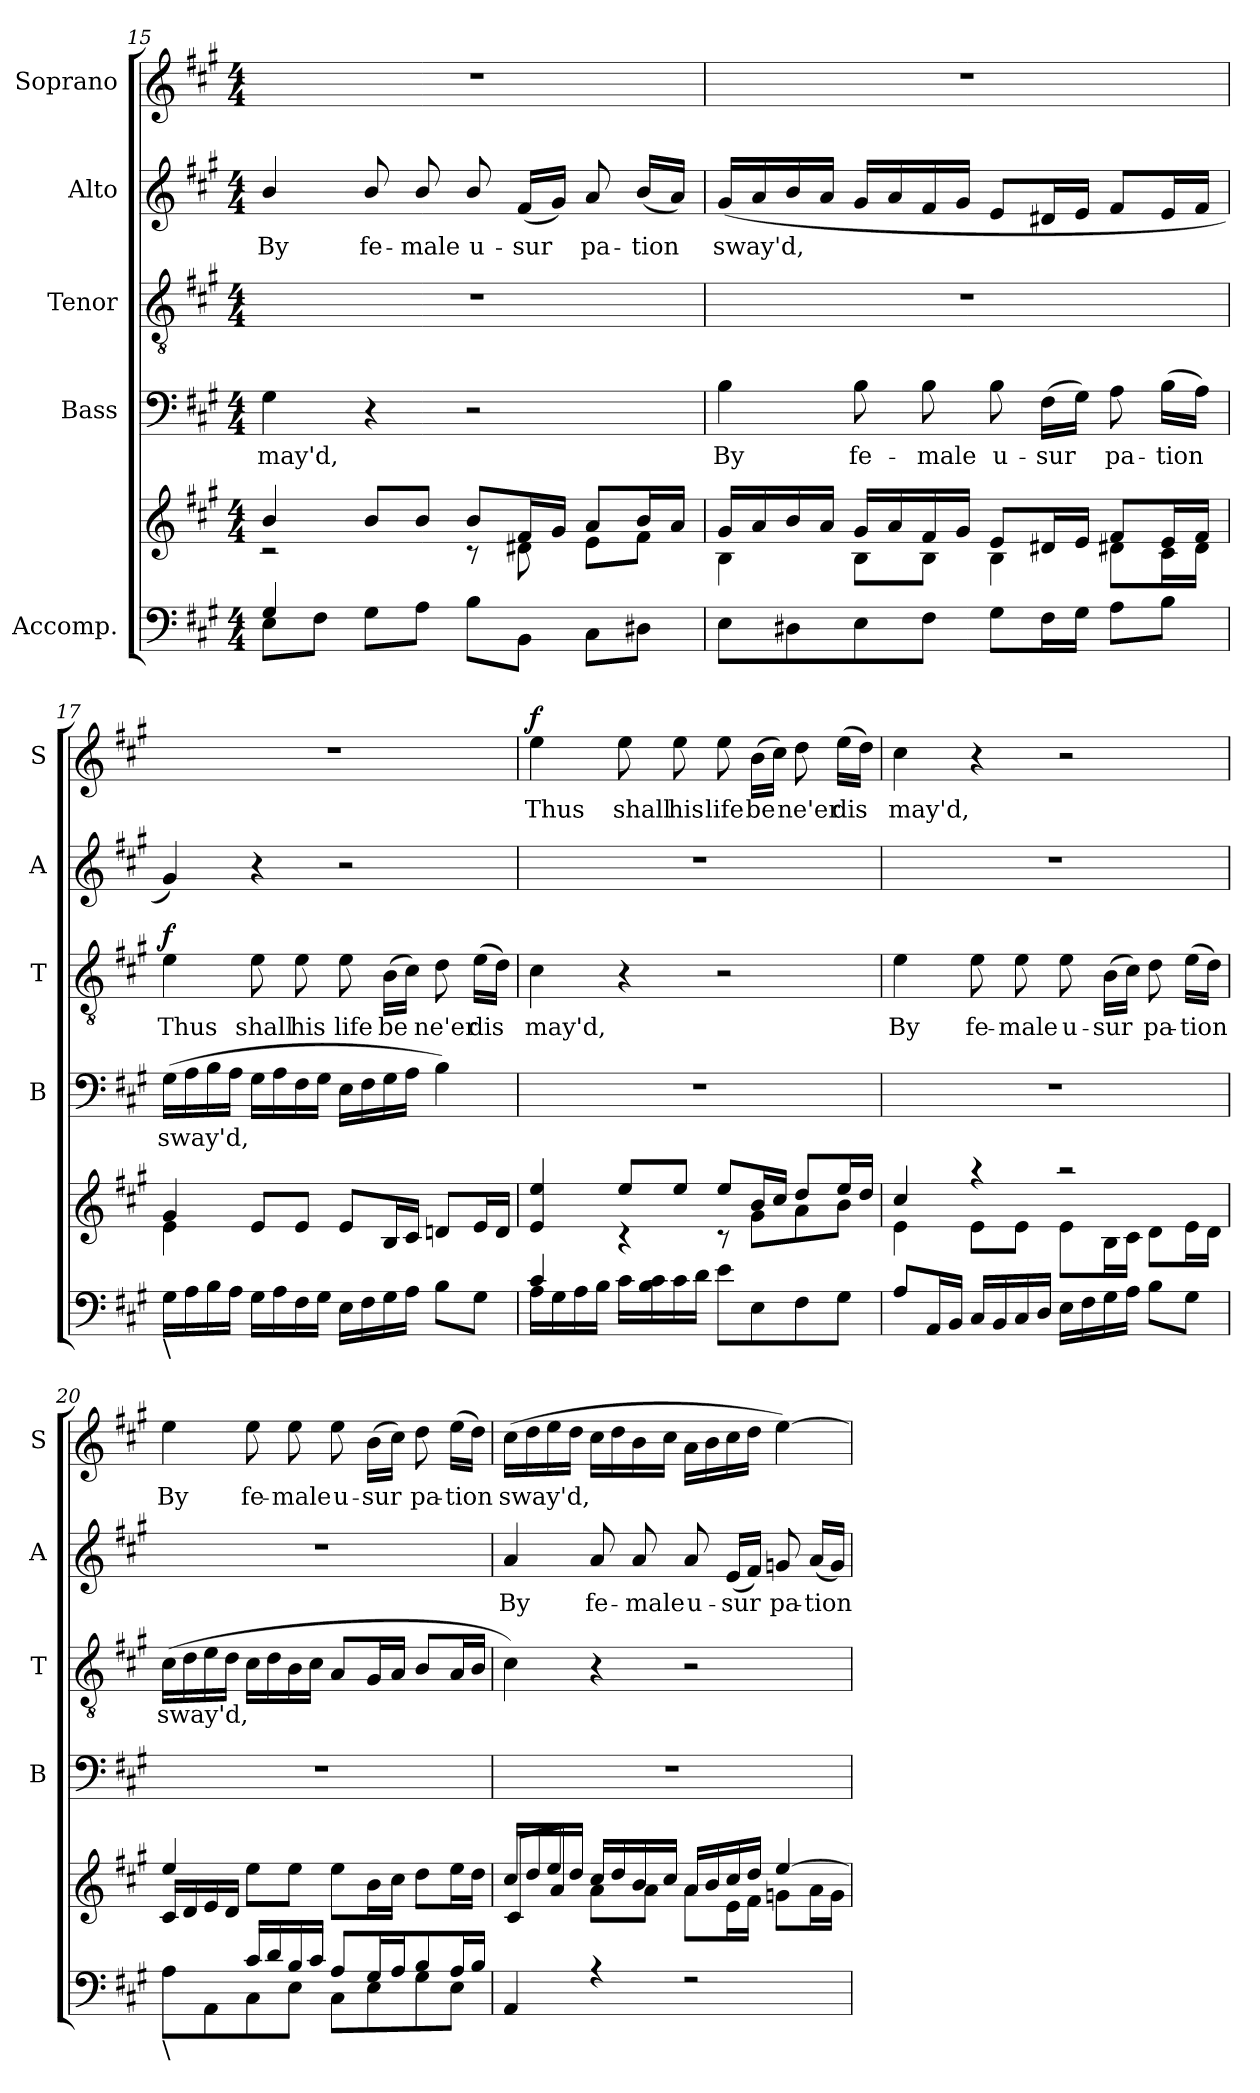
**kern	**kern	**kern	**text	**kern	**text	**dynam	**kern	**text	**kern	**text	**dynam
*part5	*part5	*part4	*part4	*part3	*part3	*part3	*part2	*part2	*part1	*part1	*part1
*staff6	*staff5	*staff4	*staff4	*staff3	*staff3	*staff3	*staff2	*staff2	*staff1	*staff1	*staff1
*I"Accomp.	*	*I"Bass	*	*I"Tenor	*	*	*I"Alto	*	*I"Soprano	*	*
*	*	*I'B	*	*I'T	*	*	*I'A	*	*I'S	*	*
*clefF4	*clefG2	*clefF4	*	*clefGv2	*	*	*clefG2	*	*clefG2	*	*
*k[f#c#g#]	*k[f#c#g#]	*k[f#c#g#]	*	*k[f#c#g#]	*	*	*k[f#c#g#]	*	*k[f#c#g#]	*	*
*A:	*A:	*A:	*	*A:	*	*	*A:	*	*A:	*	*
*M4/4	*M4/4	*M4/4	*	*M4/4	*	*	*M4/4	*	*M4/4	*	*
=15	=15	=15	=15	=15	=15	=15	=15	=15	=15	=15	=15
*^	*^	*	*	*	*	*	*	*	*	*	*
!	!	!	!	!	!LO:LY:b	!	!	!	!	!LO:LY:b	!	!	!
4G#/	8E\L	4b/	2rc	4G#\	may'd,	1r	.	.	4b/	By	1r	.	.
.	8F#\J	.	.	.	.	.	.	.	.	.	.	.	.
!	!	!	!	!	!	!	!	!	!	!LO:LY:b	!	!	!
4ryy	8G#\L	8b/L	.	4r	.	.	.	.	8b/	fe-	.	.	.
!	!	!	!	!	!	!	!	!	!	!LO:LY:b	!	!	!
.	8A\J	8b/J	.	.	.	.	.	.	8b/	-male	.	.	.
!	!	!	!	!	!	!	!	!	!	!LO:LY:b	!	!	!
8B\L	2ryy	8b/L	8rc	2r	.	.	.	.	8b/	u-	.	.	.
!	!	!	!	!	!	!	!	!	!	!LO:LY:b	!	!	!
8BB\J	.	16f#/L	8d#X\	.	.	.	.	.	(<16f#/LL	-sur­	.	.	.
.	.	16g#/JJ	.	.	.	.	.	.	16g#/JJ)	.	.	.	.
!	!	!	!	!	!	!	!	!	!	!LO:LY:b	!	!	!
8C#\L	.	8a/L	8e\L	.	.	.	.	.	8a/	pa-	.	.	.
!	!	!	!	!	!	!	!	!	!	!LO:LY:b	!	!	!
8D#X\J	.	16b/L	8f#\J	.	.	.	.	.	(<16b/LL	-tion	.	.	.
.	.	16a/JJ	.	.	.	.	.	.	16a/JJ)	.	.	.	.
*v	*v	*	*	*	*	*	*	*	*	*	*	*	*
!!LO:PB:g=z
=16	=16	=16	=16	=16	=16	=16	=16	=16	=16	=16	=16	=16
!	!	!	!	!LO:LY:b	!	!	!	!	!LO:LY:b	!	!	!
8E\L	16g#/LL	4B\	4B\	By	1r	.	.	(<16g#/LL	sway'd,	1r	.	.
.	16a/	.	.	.	.	.	.	16a/	.	.	.	.
8D#X\	16b/	.	.	.	.	.	.	16b/	.	.	.	.
.	16a/JJ	.	.	.	.	.	.	16a/JJ	.	.	.	.
!	!	!	!	!LO:LY:b	!	!	!	!	!	!	!	!
8E\	16g#/LL	8B\L	8B\	fe-	.	.	.	16g#/LL	.	.	.	.
.	16a/	.	.	.	.	.	.	16a/	.	.	.	.
!	!	!	!	!LO:LY:b	!	!	!	!	!	!	!	!
8F#\J	16f#/	8B\J	8B\	-male	.	.	.	16f#/	.	.	.	.
.	16g#/JJ	.	.	.	.	.	.	16g#/JJ	.	.	.	.
!	!	!	!	!LO:LY:b	!	!	!	!	!	!	!	!
8G#\L	8e/L	4B\	8B\	u-	.	.	.	8e/L	.	.	.	.
!	!	!	!	!LO:LY:b	!	!	!	!	!	!	!	!
16F#\L	16d#X/L	.	(>16F#\LL	-sur­	.	.	.	16d#X/L	.	.	.	.
16G#\JJ	16e/JJ	.	16G#\JJ)	.	.	.	.	16e/JJ	.	.	.	.
!	!	!	!	!LO:LY:b	!	!	!	!	!	!	!	!
8A\L	8f#/L	8d#X\L	8A\	pa-	.	.	.	8f#/L	.	.	.	.
!	!	!	!	!LO:LY:b	!	!	!	!	!	!	!	!
8B\J	16e/L	16c#\L	(>16B\LL	-tion	.	.	.	16e/L	.	.	.	.
.	16f#/JJ	16d#\JJ	16A\JJ)	.	.	.	.	16f#/JJ	.	.	.	.
=17	=17	=17	=17	=17	=17	=17	=17	=17	=17	=17	=17	=17
!LO:TX:b:t=\	!	!	!	!	!	!	!	!	!	!	!	!
!	!	!	!	!LO:LY:b	!	!LO:LY:b	!LO:DY:b	!	!	!	!	!
16G#\LL	4g#/	4e\	(>16G#\LL	sway'd,	4e\	Thus	f	4g#/)	.	1r	.	.
16A\	.	.	16A\	.	.	.	.	.	.	.	.	.
16B\	.	.	16B\	.	.	.	.	.	.	.	.	.
16A\JJ	.	.	16A\JJ	.	.	.	.	.	.	.	.	.
!	!	!	!	!	!	!LO:LY:b	!	!	!	!	!	!
16G#\LL	8e/L	4ryy	16G#\LL	.	8e\	shall	.	4r	.	.	.	.
16A\	.	.	16A\	.	.	.	.	.	.	.	.	.
!	!	!	!	!	!	!LO:LY:b	!	!	!	!	!	!
16F#\	8e/J	.	16F#\	.	8e\	his	.	.	.	.	.	.
16G#\JJ	.	.	16G#\JJ	.	.	.	.	.	.	.	.	.
!	!	!	!	!	!	!LO:LY:b	!	!	!	!	!	!
16E\LL	8e/L	2ryy	16E\LL	.	8e\	life	.	2r	.	.	.	.
16F#\	.	.	16F#\	.	.	.	.	.	.	.	.	.
!	!	!	!	!	!	!LO:LY:b	!	!	!	!	!	!
16G#\	16B/L	.	16G#\	.	(>16B\LL	be	.	.	.	.	.	.
16A\JJ	16c#/JJ	.	16A\JJ	.	16c#\JJ)	.	.	.	.	.	.	.
!	!	!	!	!	!	!LO:LY:b	!	!	!	!	!	!
8B\L	8dn/L	.	4B\)	.	8d\	ne'er	.	.	.	.	.	.
!	!	!	!	!	!	!LO:LY:b	!	!	!	!	!	!
8G#\J	16e/L	.	.	.	(>16e\LL	dis­	.	.	.	.	.	.
.	16d/JJ	.	.	.	16d\JJ)	.	.	.	.	.	.	.
!!LO:LB:g=z
=18	=18	=18	=18	=18	=18	=18	=18	=18	=18	=18	=18	=18
*^	*	*	*	*	*	*	*	*	*	*	*	*
!	!	!	!	!	!	!	!LO:LY:b	!	!	!	!	!LO:LY:b	!LO:DY:b
4c#/	16A\LL	4e/ 4ee/	4ryy	1r	.	4c#\	may'd,	.	1r	.	4ee\	Thus	f
.	16G#\	.	.	.	.	.	.	.	.	.	.	.	.
.	16A\	.	.	.	.	.	.	.	.	.	.	.	.
.	16B\JJ	.	.	.	.	.	.	.	.	.	.	.	.
!	!	!	!	!	!	!	!	!	!	!	!	!LO:LY:b	!
16c#\LL	4ryy	8ee/L	4rc	.	.	4r	.	.	.	.	8ee\	shall	.
16B\ 16c#\	.	.	.	.	.	.	.	.	.	.	.	.	.
!	!	!	!	!	!	!	!	!	!	!	!	!LO:LY:b	!
16c#\	.	8ee/J	.	.	.	.	.	.	.	.	8ee\	his	.
16d\JJ	.	.	.	.	.	.	.	.	.	.	.	.	.
!	!	!	!	!	!	!	!	!	!	!	!	!LO:LY:b	!
8e\L	2ryy	8ee/L	8rc	.	.	2r	.	.	.	.	8ee\	life	.
!	!	!	!	!	!	!	!	!	!	!	!	!LO:LY:b	!
8E\	.	16b/L	8g#\L	.	.	.	.	.	.	.	(>16b\LL	be	.
.	.	16cc#/JJ	.	.	.	.	.	.	.	.	16cc#\JJ)	.	.
!	!	!	!	!	!	!	!	!	!	!	!	!LO:LY:b	!
8F#\	.	8dd/L	8a\	.	.	.	.	.	.	.	8dd\	ne'er	.
!	!	!	!	!	!	!	!	!	!	!	!	!LO:LY:b	!
8G#\J	.	16ee/L	8b\J	.	.	.	.	.	.	.	(>16ee\LL	dis­	.
.	.	16dd/JJ	.	.	.	.	.	.	.	.	16dd\JJ)	.	.
=19	=19	=19	=19	=19	=19	=19	=19	=19	=19	=19	=19	=19	=19
!	!	!	!	!	!	!	!LO:LY:b	!	!	!	!	!LO:LY:b	!
8A/L	2ryy	4cc#/	4e\	1r	.	4e\	By	.	1r	.	4cc#\	may'd,	.
16AA/L	.	.	.	.	.	.	.	.	.	.	.	.	.
16BB/JJ	.	.	.	.	.	.	.	.	.	.	.	.	.
!	!	!	!	!	!	!	!LO:LY:b	!	!	!	!	!	!
16C#/LL	.	4raa	8e\L	.	.	8e\	fe-	.	.	.	4r	.	.
16BB/	.	.	.	.	.	.	.	.	.	.	.	.	.
!	!	!	!	!	!	!	!LO:LY:b	!	!	!	!	!	!
16C#/	.	.	8e\J	.	.	8e\	-male	.	.	.	.	.	.
16D/JJ	.	.	.	.	.	.	.	.	.	.	.	.	.
!	!	!	!	!	!	!	!LO:LY:b	!	!	!	!	!	!
16E\LL	2ryy	2raa	8e\L	.	.	8e\	u-	.	.	.	2r	.	.
16F#\	.	.	.	.	.	.	.	.	.	.	.	.	.
!	!	!	!	!	!	!	!LO:LY:b	!	!	!	!	!	!
16G#\	.	.	16B\L	.	.	(>16B\LL	-sur­	.	.	.	.	.	.
16A\JJ	.	.	16c#\JJ	.	.	16c#\JJ)	.	.	.	.	.	.	.
!	!	!	!	!	!	!	!LO:LY:b	!	!	!	!	!	!
8B\L	.	.	8d\L	.	.	8d\	pa-	.	.	.	.	.	.
!	!	!	!	!	!	!	!LO:LY:b	!	!	!	!	!	!
8G#\J	.	.	16e\L	.	.	(>16e\LL	-tion	.	.	.	.	.	.
.	.	.	16d\JJ	.	.	16d\JJ)	.	.	.	.	.	.	.
!!LO:LB:g=z
=20	=20	=20	=20	=20	=20	=20	=20	=20	=20	=20	=20	=20	=20
!LO:TX:b:t=\	!	!	!	!	!	!	!	!	!	!	!	!	!
!	!	!	!	!	!	!	!LO:LY:b	!	!	!	!	!LO:LY:b	!
4ryy	8A\L	4ee/	16c#/LL	1r	.	(>16c#\LL	sway'd,	.	1r	.	4ee\	By	.
.	.	.	16d/	.	.	16d\	.	.	.	.	.	.	.
.	8AA\	.	16e/	.	.	16e\	.	.	.	.	.	.	.
.	.	.	16d/JJ	.	.	16d\JJ	.	.	.	.	.	.	.
!	!	!	!	!	!	!	!	!	!	!	!	!LO:LY:b	!
16c#/LL	8C#\	8ee\L	4ryy	.	.	16c#\LL	.	.	.	.	8ee\	fe-	.
16d/	.	.	.	.	.	16d\	.	.	.	.	.	.	.
!	!	!	!	!	!	!	!	!	!	!	!	!LO:LY:b	!
16B/	8E\J	8ee\J	.	.	.	16B\	.	.	.	.	8ee\	-male	.
16c#/JJ	.	.	.	.	.	16c#\JJ	.	.	.	.	.	.	.
!	!	!	!	!	!	!	!	!	!	!	!	!LO:LY:b	!
8A/L	8C#\L	8ee\L	2ryy	.	.	8A/L	.	.	.	.	8ee\	u-	.
!	!	!	!	!	!	!	!	!	!	!	!	!LO:LY:b	!
16G#/L	8E\	16b\L	.	.	.	16G#/L	.	.	.	.	(>16b\LL	-sur­	.
16A/J	.	16cc#\JJ	.	.	.	16A/JJ	.	.	.	.	16cc#\JJ)	.	.
!	!	!	!	!	!	!	!	!	!	!	!	!LO:LY:b	!
8B/	8G#\	8dd\L	.	.	.	8B/L	.	.	.	.	8dd\	pa-	.
!	!	!	!	!	!	!	!	!	!	!	!	!LO:LY:b	!
16A/L	8E\J	16ee\L	.	.	.	16A/L	.	.	.	.	(>16ee\LL	-tion	.
16B/JJ	.	16dd\JJ	.	.	.	16B/JJ	.	.	.	.	16dd\JJ)	.	.
=21	=21	=21	=21	=21	=21	=21	=21	=21	=21	=21	=21	=21	=21
!	!	!	!	!	!	!	!	!	!	!LO:LY:b	!	!LO:LY:b	!
4AA/	1ryy	16cc#/LL	8c#/L	1r	.	4c#\)	.	.	4a/	By	(>16cc#\LL	sway'd,	.
.	.	16dd/	.	.	.	.	.	.	.	.	16dd\	.	.
.	.	16ee/	8a/J	.	.	.	.	.	.	.	16ee\	.	.
.	.	16dd/JJ	.	.	.	.	.	.	.	.	16dd\JJ	.	.
!	!	!	!	!	!	!	!	!	!	!LO:LY:b	!	!	!
4r	.	16cc#/LL	8a\L	.	.	4r	.	.	8a/	fe-	16cc#\LL	.	.
.	.	16dd/	.	.	.	.	.	.	.	.	16dd\	.	.
!	!	!	!	!	!	!	!	!	!	!LO:LY:b	!	!	!
.	.	16b/	8a\J	.	.	.	.	.	8a/	-male	16b\	.	.
.	.	16cc#/JJ	.	.	.	.	.	.	.	.	16cc#\JJ	.	.
!	!	!	!	!	!	!	!	!	!	!LO:LY:b	!	!	!
2r	.	16a/LL	8a\L	.	.	2r	.	.	8a/	u-	16a\LL	.	.
.	.	16b/	.	.	.	.	.	.	.	.	16b\	.	.
!	!	!	!	!	!	!	!	!	!	!LO:LY:b	!	!	!
.	.	16cc#/	16e\L	.	.	.	.	.	(<16e/LL	-sur­	16cc#\	.	.
.	.	16dd/JJ	16f#\JJ	.	.	.	.	.	16f#/JJ)	.	16dd\JJ	.	.
!	!	!	!	!	!	!	!	!	!	!LO:LY:b	!	!	!
.	.	[>4ee/	8gn\L	.	.	.	.	.	8gn/	pa-	[4ee\)	.	.
!	!	!	!	!	!	!	!	!	!	!LO:LY:b	!	!	!
.	.	.	16a\L	.	.	.	.	.	(<16a/LL	-tion	.	.	.
.	.	.	16g\JJ	.	.	.	.	.	16g/JJ)	.	.	.	.
*v	*v	*	*	*	*	*	*	*	*	*	*	*	*
*	*v	*v	*	*	*	*	*	*	*	*	*	*
=	=	=	=	=	=	=	=	=	=	=	=
*-	*-	*-	*-	*-	*-	*-	*-	*-	*-	*-	*-
